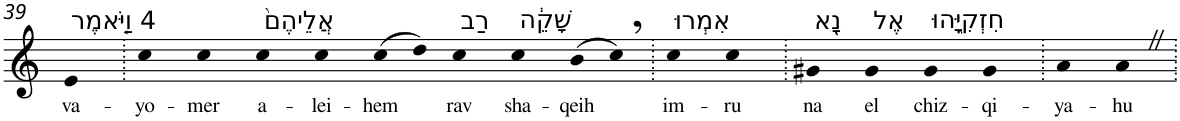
**kern	**text
*part1	*part1
*staff1	*staff1
*I"Piano	*
*I'Pno	*
!!LO:PB:g=z
*clefG2	*
*k[]	*
=39	=39
!LO:TX:a:t=4 וַיֹּ֤אמֶר	!
!	!LO:LY:b
4e	va-
=40.	=40.
!	!LO:LY:b
4cc	-yo-
!	!LO:LY:b
4cc	-mer
!LO:TX:a:t=אֲלֵיהֶם֙	!
!	!LO:LY:b
4cc	a-
!	!LO:LY:b
4cc	-lei-
!	!LO:LY:b
(8cc	-hem
8dd)	.
!LO:TX:a:t=רַב	!
!	!LO:LY:b
4cc	rav
!LO:TX:a:t=שָׁקֵ֔ה	!
!	!LO:LY:b
4cc	sha-
!	!LO:LY:b
(8b	-qeih
8cc,)	.
=41.	=41.
!LO:TX:a:t=אִמְרוּ	!
!	!LO:LY:b
4cc	im-
!	!LO:LY:b
4cc	-ru
=42.	=42.
!LO:TX:a:t=נָ֖א	!
!	!LO:LY:b
4g#X	na
!LO:TX:a:t=אֶל	!
!	!LO:LY:b
4g#	el
!LO:TX:a:t=חִזְקִיָּ֑הוּ	!
!	!LO:LY:b
4g#	chiz-
!	!LO:LY:b
4g#	-qi-
=43.	=43.
!	!LO:LY:b
4a	-ya-
!	!LO:LY:b
4aZ	-hu
=.	=.
*-	*-
